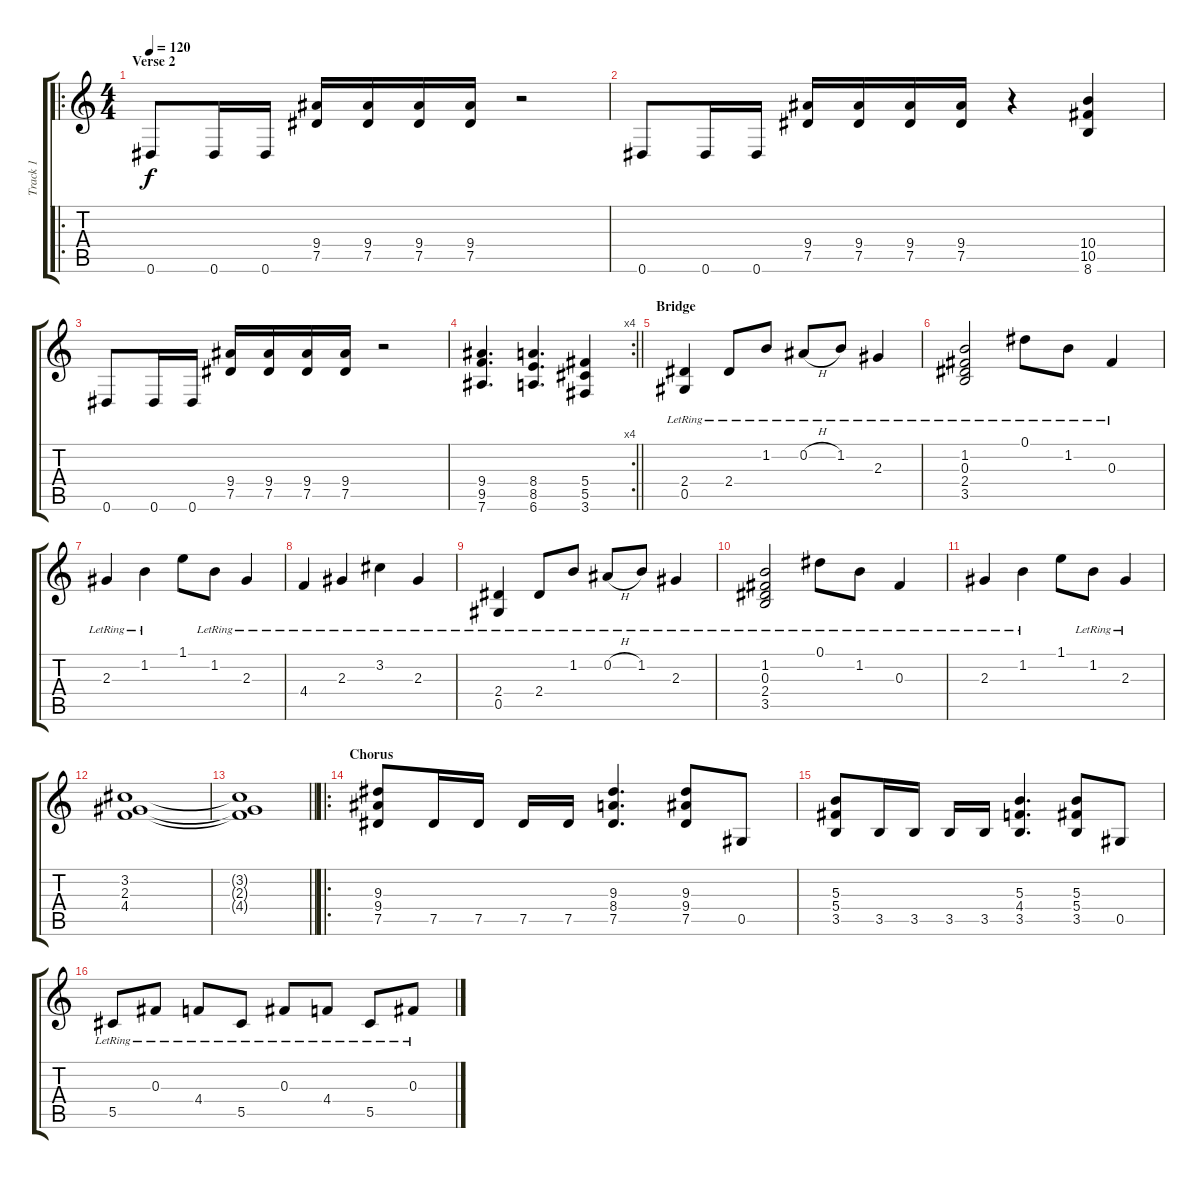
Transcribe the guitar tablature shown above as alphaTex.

\track ("Track 1" "Track 1") {instrument distortionguitar}
\staff {score tabs}
\tuning (Eb4 Bb3 Gb3 Db3 Ab2 Eb2) {hide}
\ro
\ts (4 4)
\section ("" "Verse 2")
\tempo 120
\clef g2
\ks c
0.6.8{dy f} 0.6.16 0.6.16 (9.4 7.5).16 (9.4 7.5).16 (9.4 7.5).16 (9.4 7.5).16 r.2 |
0.6.8 0.6.16 0.6.16 (9.4 7.5).16 (9.4 7.5).16 (9.4 7.5).16 (9.4 7.5).16 r.4 (10.4 10.5 8.6).4 |
0.6.8 0.6.16 0.6.16 (9.4 7.5).16 (9.4 7.5).16 (9.4 7.5).16 (9.4 7.5).16 r.2 |
\rc 4
\barLineRight lightlight
(9.4 9.5 7.6).4{d} (8.4 8.5 6.6).4{d} (5.4 5.5 3.6).4 |
\section ("" "Bridge")
(2.4{lr} 0.5{lr}).4 2.4{lr}.8 1.2{lr}.8 0.2{h lr}.8 1.2{lr}.8 2.3{lr}.4 |
(1.2{lr} 0.3{lr} 2.4{lr} 3.5{lr}).2 0.1{lr}.8 1.2{lr}.8 0.3{lr}.4 |
2.3{lr}.4 1.2{lr}.4 1.1.8 1.2{lr}.8 2.3{lr}.4 |
4.4{lr}.4 2.3{lr}.4 3.2{lr}.4 2.3{lr}.4 |
(2.4{lr} 0.5{lr}).4 2.4{lr}.8 1.2{lr}.8 0.2{h lr}.8 1.2{lr}.8 2.3{lr}.4 |
(1.2{lr} 0.3{lr} 2.4{lr} 3.5{lr}).2 0.1{lr}.8 1.2{lr}.8 0.3{lr}.4 |
2.3{lr}.4 1.2{lr}.4 1.1.8 1.2{lr}.8 2.3{lr}.4 |
(3.2 2.3 4.4).1 |
\barLineRight lightlight
(3.2{t} 2.3{t} 4.4{t}).1 |
\ro
\section ("" "Chorus")
(9.3 9.4 7.5).8 7.5.16 7.5.16 7.5.16 7.5.16 (9.3 8.4 7.5).4{d} (9.3 9.4 7.5).8 0.5.8 |
(5.3 5.4 3.5).8 3.5.16 3.5.16 3.5.16 3.5.16 (5.3 4.4 3.5).4{d} (5.3 5.4 3.5).8 0.5.8 |
5.5{lr}.8 0.3{lr}.8 4.4{lr}.8 5.5{lr}.8 0.3{lr}.8 4.4{lr}.8 5.5{lr}.8 0.3{lr}.8
